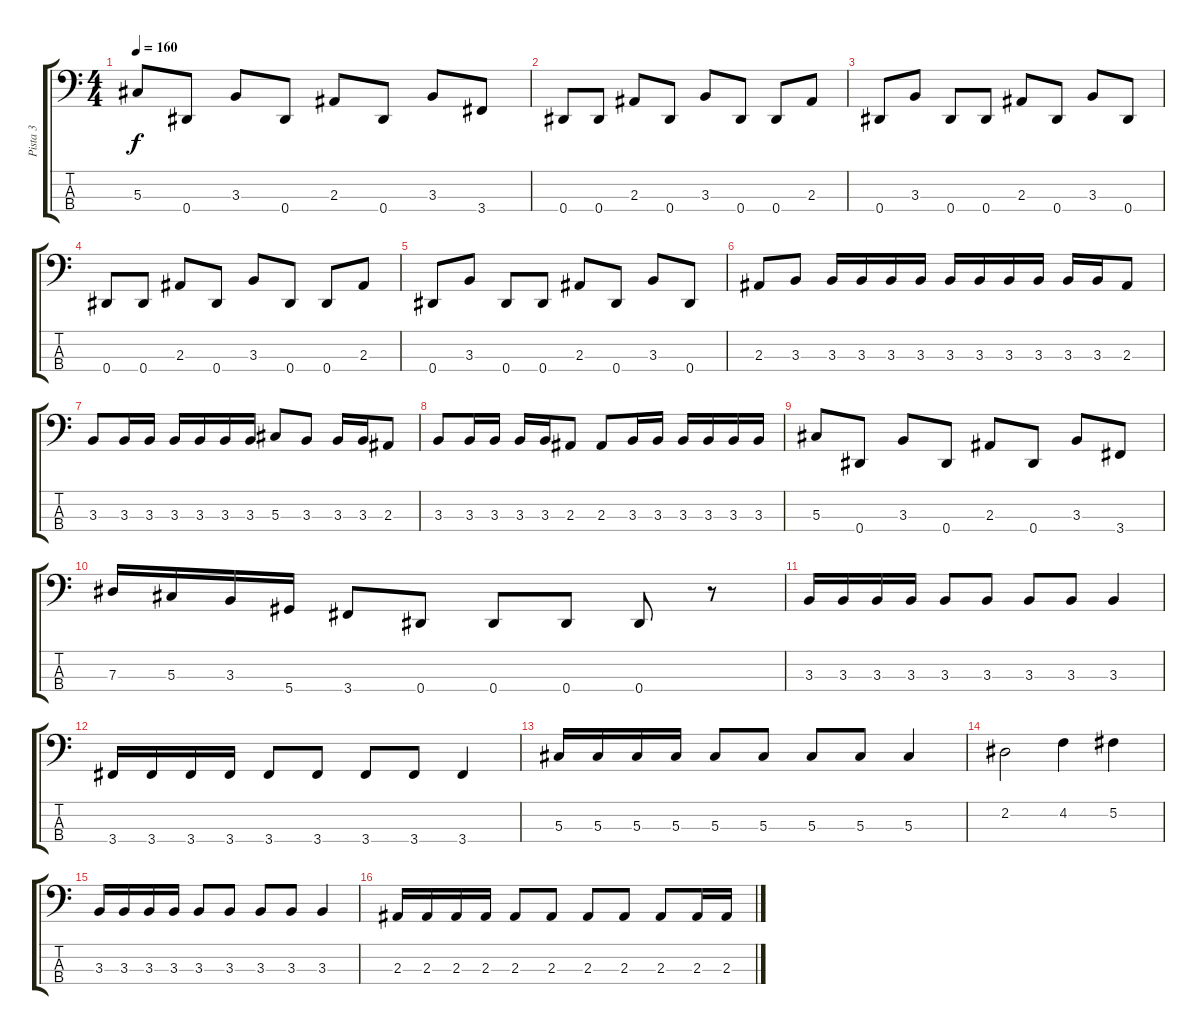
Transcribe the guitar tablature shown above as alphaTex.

\track ("Pista 3" "Pista 3") {instrument electricbasspick}
\staff {score tabs}
\tuning (Gb2 Db2 Ab1 Eb1) {hide}
\ts (4 4)
\tempo 160
\clef f4
\ks c
5.3.8{dy f} 0.4.8 3.3.8 0.4.8 2.3.8 0.4.8 3.3.8 3.4.8 |
0.4.8 0.4.8 2.3.8 0.4.8 3.3.8 0.4.8 0.4.8 2.3.8 |
0.4.8 3.3.8 0.4.8 0.4.8 2.3.8 0.4.8 3.3.8 0.4.8 |
0.4.8 0.4.8 2.3.8 0.4.8 3.3.8 0.4.8 0.4.8 2.3.8 |
0.4.8 3.3.8 0.4.8 0.4.8 2.3.8 0.4.8 3.3.8 0.4.8 |
2.3.8 3.3.8 3.3.16 3.3.16 3.3.16 3.3.16 3.3.16 3.3.16 3.3.16 3.3.16 3.3.16 3.3.16 2.3.8 |
3.3.8 3.3.16 3.3.16 3.3.16 3.3.16 3.3.16 3.3.16 5.3.8 3.3.8 3.3.16 3.3.16 2.3.8 |
3.3.8 3.3.16 3.3.16 3.3.16 3.3.16 2.3.8 2.3.8 3.3.16 3.3.16 3.3.16 3.3.16 3.3.16 3.3.16 |
5.3.8 0.4.8 3.3.8 0.4.8 2.3.8 0.4.8 3.3.8 3.4.8 |
7.3.16 5.3.16 3.3.16 5.4.16 3.4.8 0.4.8 0.4.8 0.4.8 0.4.8 r.8 |
3.3.16 3.3.16 3.3.16 3.3.16 3.3.8 3.3.8 3.3.8 3.3.8 3.3.4 |
3.4.16 3.4.16 3.4.16 3.4.16 3.4.8 3.4.8 3.4.8 3.4.8 3.4.4 |
5.3.16 5.3.16 5.3.16 5.3.16 5.3.8 5.3.8 5.3.8 5.3.8 5.3.4 |
2.2.2 4.2.4 5.2.4 |
3.3.16 3.3.16 3.3.16 3.3.16 3.3.8 3.3.8 3.3.8 3.3.8 3.3.4 |
2.3.16 2.3.16 2.3.16 2.3.16 2.3.8 2.3.8 2.3.8 2.3.8 2.3.8 2.3.16 2.3.16
